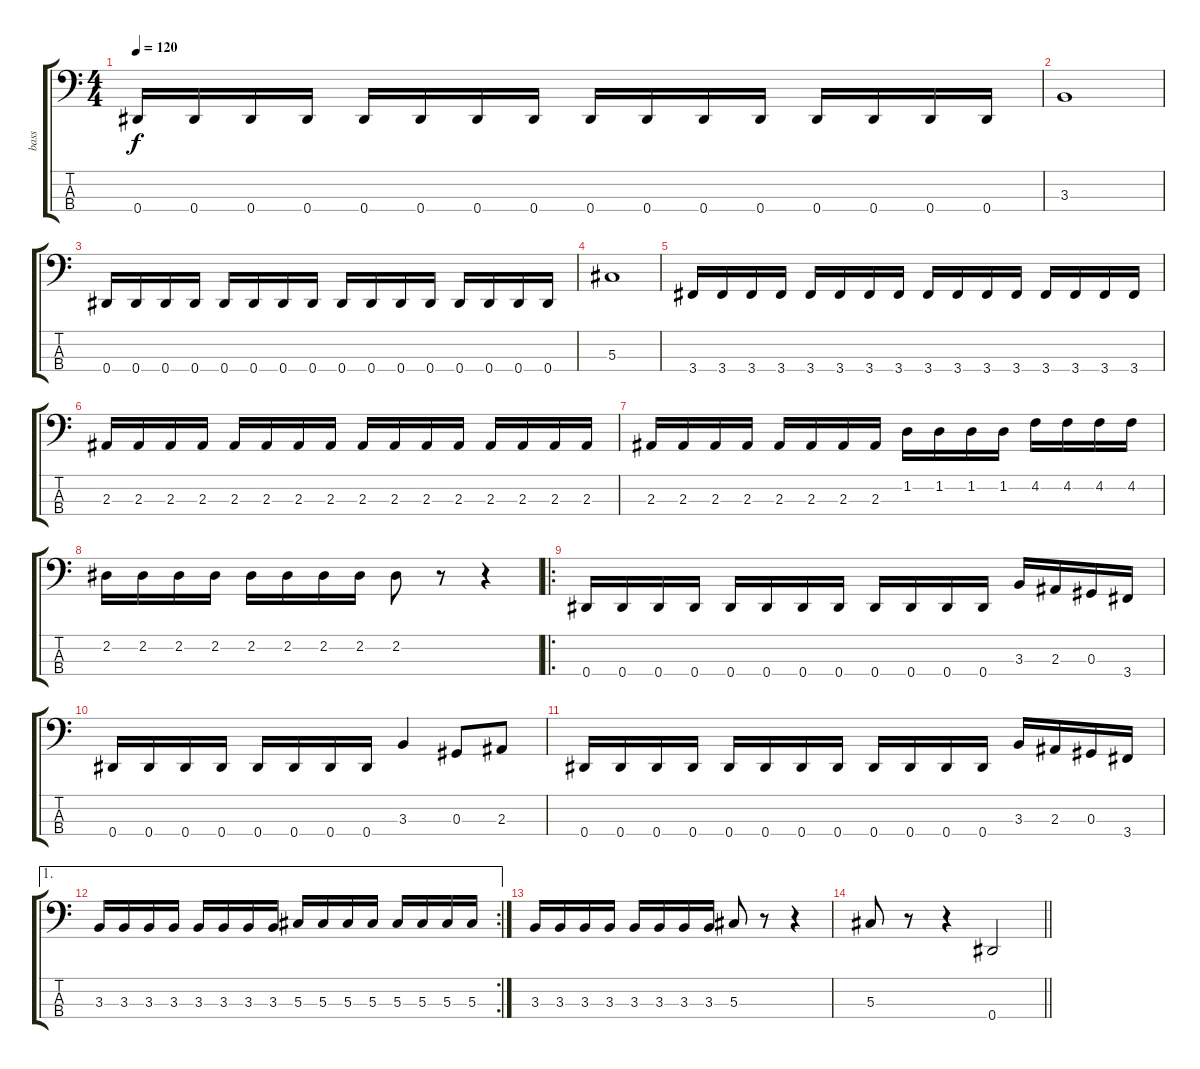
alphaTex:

\track ("bass" "bass") {instrument electricbasspick}
\staff {score tabs}
\tuning (Gb2 Db2 Ab1 Eb1) {hide}
\ts (4 4)
\tempo 120
\clef f4
\ks c
0.4.16{dy f} 0.4.16 0.4.16 0.4.16 0.4.16 0.4.16 0.4.16 0.4.16 0.4.16 0.4.16 0.4.16 0.4.16 0.4.16 0.4.16 0.4.16 0.4.16 |
3.3.1 |
0.4.16 0.4.16 0.4.16 0.4.16 0.4.16 0.4.16 0.4.16 0.4.16 0.4.16 0.4.16 0.4.16 0.4.16 0.4.16 0.4.16 0.4.16 0.4.16 |
5.3.1 |
3.4.16 3.4.16 3.4.16 3.4.16 3.4.16 3.4.16 3.4.16 3.4.16 3.4.16 3.4.16 3.4.16 3.4.16 3.4.16 3.4.16 3.4.16 3.4.16 |
2.3.16 2.3.16 2.3.16 2.3.16 2.3.16 2.3.16 2.3.16 2.3.16 2.3.16 2.3.16 2.3.16 2.3.16 2.3.16 2.3.16 2.3.16 2.3.16 |
2.3.16 2.3.16 2.3.16 2.3.16 2.3.16 2.3.16 2.3.16 2.3.16 1.2.16 1.2.16 1.2.16 1.2.16 4.2.16 4.2.16 4.2.16 4.2.16 |
2.2.16 2.2.16 2.2.16 2.2.16 2.2.16 2.2.16 2.2.16 2.2.16 2.2.8 r.8 r.4 |
\ro
0.4.16 0.4.16 0.4.16 0.4.16 0.4.16 0.4.16 0.4.16 0.4.16 0.4.16 0.4.16 0.4.16 0.4.16 3.3.16 2.3.16 0.3.16 3.4.16 |
0.4.16 0.4.16 0.4.16 0.4.16 0.4.16 0.4.16 0.4.16 0.4.16 3.3.4 0.3.8 2.3.8 |
0.4.16 0.4.16 0.4.16 0.4.16 0.4.16 0.4.16 0.4.16 0.4.16 0.4.16 0.4.16 0.4.16 0.4.16 3.3.16 2.3.16 0.3.16 3.4.16 |
\ae 1
\rc 2
3.3.16 3.3.16 3.3.16 3.3.16 3.3.16 3.3.16 3.3.16 3.3.16 5.3.16 5.3.16 5.3.16 5.3.16 5.3.16 5.3.16 5.3.16 5.3.16 |
3.3.16 3.3.16 3.3.16 3.3.16 3.3.16 3.3.16 3.3.16 3.3.16 5.3.8 r.8 r.4 |
\barLineRight lightlight
5.3.8 r.8 r.4 0.4.2
